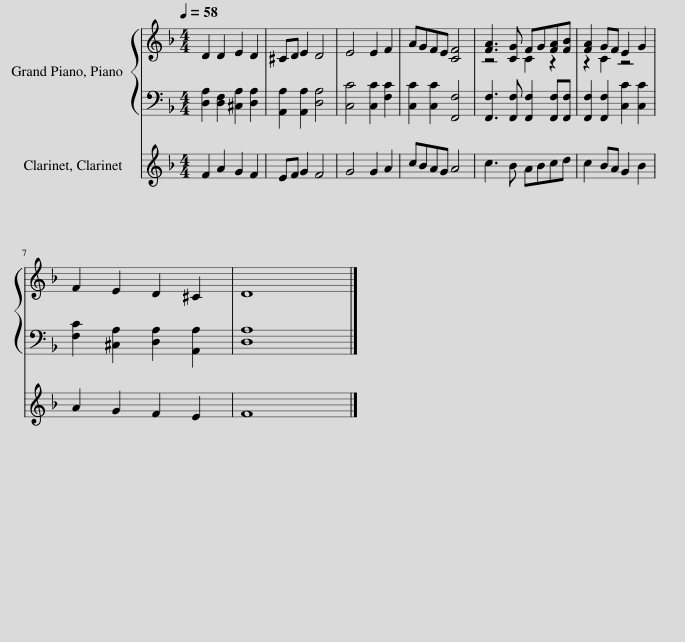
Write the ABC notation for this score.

X:1
%%score { ( 1 3 ) | 2 } 4
L:1/8
Q:1/4=58
M:4/4
I:linebreak $
K:F
V:1 treble
V:3 treble
V:2 bass
V:4 treble
V:1
 D2 D2 E2 D2 | ^CD E2 D4 | E4 E2 F2 | AGFE [CF]4 | [FA]3 [CG] FG[FA][FB] | %5
 [FA]2 GF E2 G2 |$ F2 E2 D2 ^C2 | D8 |] %8
V:2
 [D,A,]2 [D,F,]2 [^C,A,]2 [D,A,]2 | [A,,A,]2 [A,,A,]2 [D,A,]4 | [C,C]4 [C,C]2 [F,C]2 | [C,C]2 [C,C]2 [F,,F,]4 | [F,,F,]3 [F,,F,] [F,,F,]2 [F,,F,][F,,F,] | %5
 [F,,F,]2 [F,,F,]2 [C,C]2 [C,C]2 |$ [F,C]2 [^C,A,]2 [D,A,]2 [A,,A,]2 | [D,A,]8 |] %8
V:3
 x8 | x8 | x8 | x8 | z4 C2 z2 | %5
 z2 C2 z4 |$ x8 | x8 |] %8
V:4
 F2 A2 G2 F2 | EF G2 F4 | G4 G2 A2 | cBAG A4 | c3 B ABcd | %5
 c2 BA G2 B2 |$ A2 G2 F2 E2 | F8 |] %8
